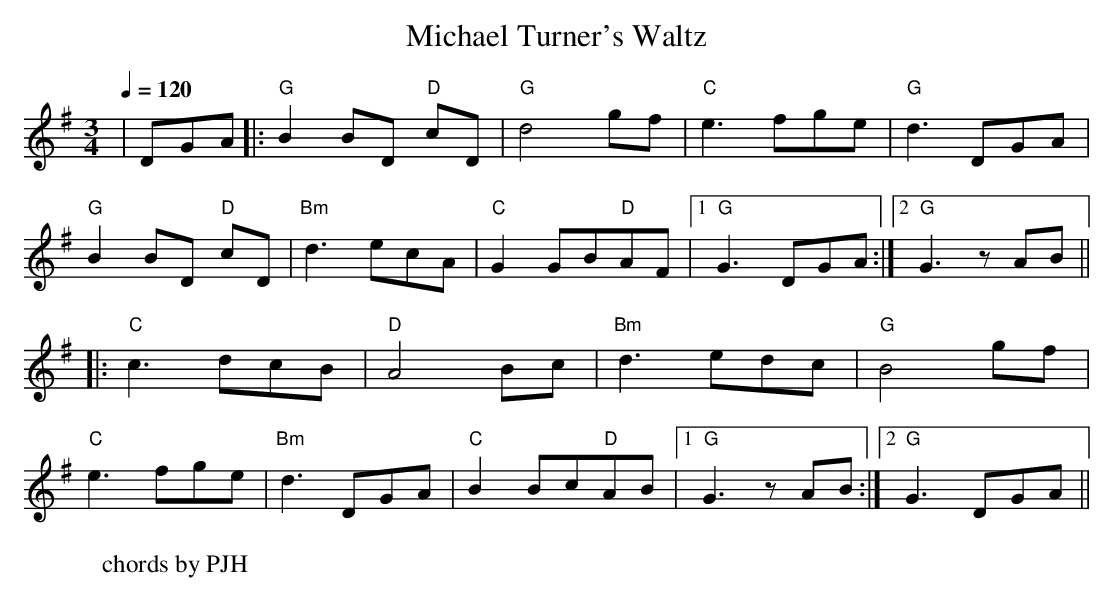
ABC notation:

X:1
T:Michael Turner's Waltz
M:3/4
L:1/8
Q:1/4=120
K:G
| DGA |: "G"B2 BD "D"cD | "G"d4 gf | "C"e3 fge | "G"d3 DGA |
"G"B2 BD "D"cD | "Bm"d3 ecA | "C"G2 GB"D"AF |1 "G"G3 DGA :|2 "G"G3 zAB ||
|: "C"c3 dcB | "D"A4 Bc | "Bm"d3 edc | "G"B4 gf |
"C"e3 fge | "Bm"d3 DGA | "C"B2 Bc"D"AB |1 "G"G3 zAB :|2 "G"G3 DGA ||
W:chords by PJH
